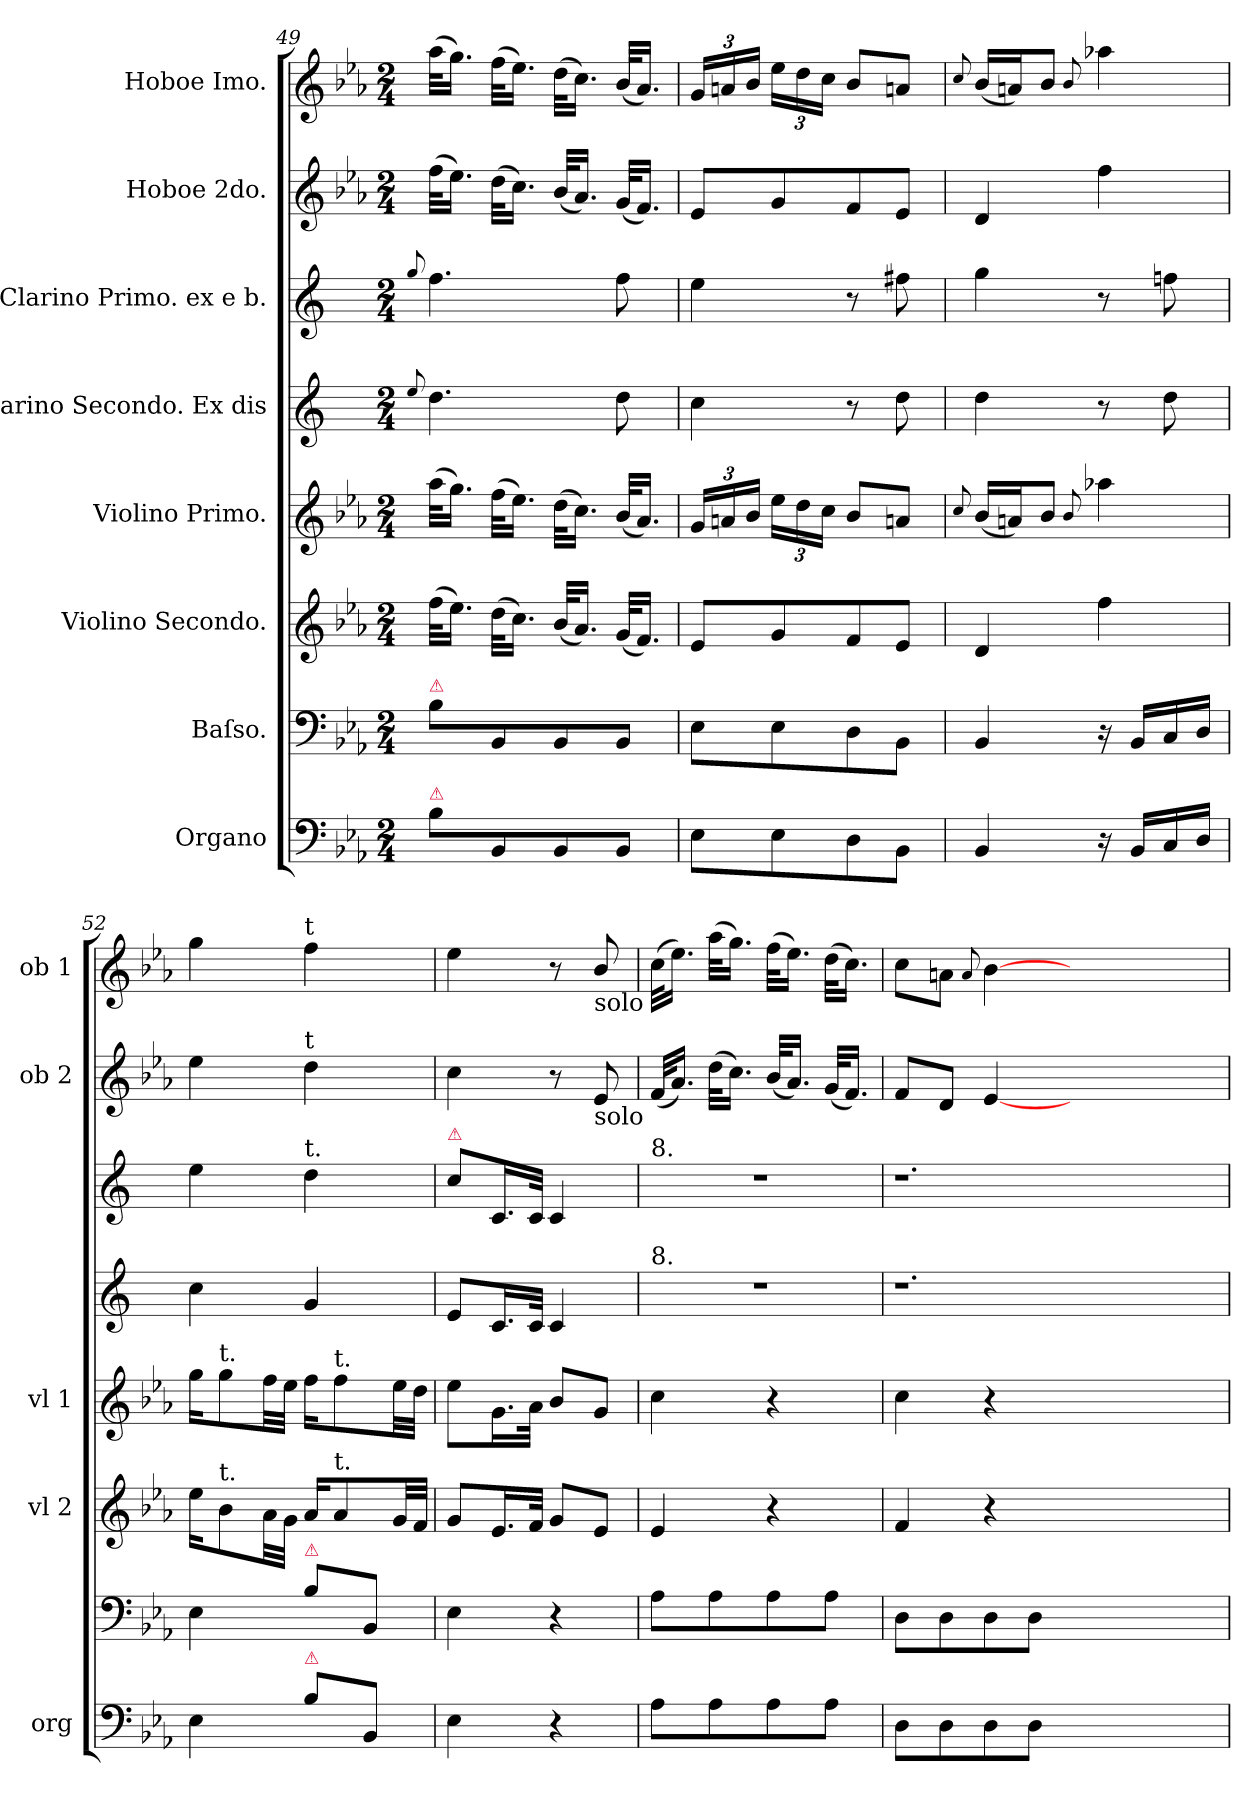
**kern	**dynam	**kern	**kern	**dynam	**kern	**dynam	**kern	**kern	**kern	**kern
*part8	*part8	*part7	*part6	*part6	*part5	*part5	*part4	*part3	*part2	*part1
*staff8	*staff8	*staff7	*staff6	*staff6	*staff5	*staff5	*staff4	*staff3	*staff2	*staff1
*I"Organo	*	*I"Baſso.	*I"Violino Secondo.	*	*I"Violino Primo.	*	*I"Clarino Secondo. Ex dis	*I"Clarino Primo. ex e b.	*I"Hoboe 2do.	*I"Hoboe Imo.
*I'org	*	*	*I'vl 2	*	*I'vl 1	*	*	*	*I'ob 2	*I'ob 1
*clefF4	*	*clefF4	*clefG2	*	*clefG2	*	*clefG2	*clefG2	*clefG2	*clefG2
*	*	*	*	*	*	*	*ITrd-2c-3	*ITrd-2c-3	*	*
*k[b-e-a-]	*	*k[b-e-a-]	*k[b-e-a-]	*	*k[b-e-a-]	*	*k[b-e-a-]	*k[b-e-a-]	*k[b-e-a-]	*k[b-e-a-]
*E-:	*	*E-:	*E-:	*	*E-:	*	*E-:	*E-:	*E-:	*E-:
*M2/4	*	*M2/4	*M2/4	*	*M2/4	*	*M2/4	*M2/4	*M2/4	*M2/4
=49	=49	=49	=49	=49	=49	=49	=49	=49	=49	=49
.	.	.	.	.	.	.	8qqgg/	8qqbb-/	.	.
!	!	!LO:TX:a:color=crimson:t=⚠	!	!	!	!	!	!	!	!
!LO:TX:a:color=crimson:t=⚠	!	!	!	!	!	!	!	!	!	!
8B-\L	.	8B-\L	(32ff\KLL	.	(32aa-\KLL	.	4.ff\	4.aa-\	(32ff\KLL	(32aa-\KLL
.	.	.	16.ee-\JJ)	.	16.gg\JJ)	.	.	.	16.ee-\JJ)	16.gg\JJ)
8BB-/	.	8BB-/	(32dd\KLL	.	(32ff\KLL	.	.	.	(32dd\KLL	(32ff\KLL
.	.	.	16.cc\JJ)	.	16.ee-\JJ)	.	.	.	16.cc\JJ)	16.ee-\JJ)
8BB-/	.	8BB-/	(32b-/KLL	.	(32dd\KLL	.	.	.	(32b-/KLL	(32dd\KLL
.	.	.	16.a-/JJ)	.	16.cc\JJ)	.	.	.	16.a-/JJ)	16.cc\JJ)
8BB-/J	.	8BB-/J	(32g/KLL	.	(32b-/KLL	.	8ff\	8aa-\	(32g/KLL	(32b-/KLL
.	.	.	16.f/JJ)	.	16.a-/JJ)	.	.	.	16.f/JJ)	16.a-/JJ)
=50	=50	=50	=50	=50	=50	=50	=50	=50	=50	=50
8E-\L	.	8E-\L	8e-/L	.	24g/LL	.	4ee-\	4gg\	8e-/L	24g/LL
.	.	.	.	.	24an/	.	.	.	.	24an/
.	.	.	.	.	24b-/JJ	.	.	.	.	24b-/JJ
8E-\	.	8E-\	8g/	.	24ee-\LL	.	.	.	8g/	24ee-\LL
.	.	.	.	.	24dd\	.	.	.	.	24dd\
.	.	.	.	.	24cc\JJ	.	.	.	.	24cc\JJ
8D\	.	8D\	8f/	.	8b-/L	.	8r	8r	8f/	8b-/L
8BB-\J	.	8BB-\J	8e-/J	.	8an/J	.	8ff\	8aan\	8e-/J	8an/J
=51	=51	=51	=51	=51	=51	=51	=51	=51	=51	=51
.	.	.	.	.	8qqcc/	.	.	.	.	8qqcc/
4BB-/	.	4BB-/	4d/	.	(16b-/LL	.	4ff\	4bb-\	4d/	(16b-/LL
.	.	.	.	.	16an/J)	.	.	.	.	16an/J)
.	.	.	.	.	8b-/J	.	.	.	.	8b-/J
.	.	.	.	.	8qqb-/	.	.	.	.	8qqb-/
16r	.	16r	4ff\	.	4aa-X\	.	8r	8r	4ff\	4aa-X\
16BB-/LL	.	16BB-/LL	.	.	.	.	.	.	.	.
16C/	.	16C/	.	.	.	.	8ff\	8aa-X\	.	.
16D/JJ	.	16D/JJ	.	.	.	.	.	.	.	.
=52	=52	=52	=52	=52	=52	=52	=52	=52	=52	=52
4E-\	.	4E-\	16ee-\KL	.	16gg\KL	.	4ee-\	4gg\	4ee-\	4gg\
!	!	!	!	!	!LO:TX:a:t=t.	!	!	!	!	!
!	!	!	!LO:TX:a:t=t.	!	!	!	!	!	!	!
.	.	.	8b-\	.	8gg\	.	.	.	.	.
.	.	.	32a-\LL	.	32ff\LL	.	.	.	.	.
.	.	.	32g\JJJ	.	32ee-\JJJ	.	.	.	.	.
!	!	!	!	!	!	!	!	!	!	!LO:TX:a:t=t
!	!	!	!	!	!	!	!	!	!LO:TX:a:t=t	!
!	!	!	!	!	!	!	!	!LO:TX:a:t=t.	!	!
!	!	!LO:TX:a:color=crimson:t=⚠	!	!	!	!	!	!	!	!
!LO:TX:a:color=crimson:t=⚠	!	!	!	!	!	!	!	!	!	!
8B-\L	.	8B-\L	16a-/KL	.	16ff\KL	.	4b-/	4ff\	4dd\	4ff\
!	!	!	!	!	!LO:TX:a:t=t.	!	!	!	!	!
!	!	!	!LO:TX:a:t=t.	!	!	!	!	!	!	!
.	.	.	8a-/	.	8ff\	.	.	.	.	.
8BB-/J	.	8BB-/J	.	.	.	.	.	.	.	.
.	.	.	32g/LL	.	32ee-\LL	.	.	.	.	.
.	.	.	32f/JJJ	.	32dd\JJJ	.	.	.	.	.
=53	=53	=53	=53	=53	=53	=53	=53	=53	=53	=53
!	!	!	!	!	!	!	!	!LO:TX:a:color=crimson:t=⚠	!	!
4E-\	.	4E-\	8g/L	.	8ee-\L	.	8g/L	8ee-\L	4cc\	4ee-\
.	.	.	16.e-/L	.	16.g\L	.	16.e-/L	16.e-/L	.	.
.	.	.	32f/JJk	.	32a-\JJk	.	32e-/JJk	32e-/JJk	.	.
4r	.	4r	8g/L	.	8b-/L	.	4e-/	4e-/	8r	8r
!	!	!	!	!	!	!	!	!	!	!LO:TX:b:t=solo
!	!	!	!	!	!	!	!	!	!LO:TX:b:t=solo	!
.	.	.	8e-/J	.	8g/J	.	.	.	8e-/	8b-/
=54	=54	=54	=54	=54	=54	=54	=54	=54	=54	=54
!	!	!	!	!	!	!	!	!LO:TX:a:t=8.	!	!
!	!	!	!	!	!	!	!LO:TX:a:t=8.	!	!	!
!	!LO:DY:b	!	!	!LO:DY:b	!	!LO:DY:b	!	!	!	!
8A-\L	piano.	8A-\L	4e-/	pia&colon;	4cc\	pia	2r	2r	(32f/KLL	(32cc\KLL
.	.	.	.	.	.	.	.	.	16.a-/JJ)	16.ee-\JJ)
8A-\	.	8A-\	.	.	.	.	.	.	(32dd\KLL	(32aa-\KLL
.	.	.	.	.	.	.	.	.	16.cc\JJ)	16.gg\JJ)
8A-\	.	8A-\	4r	.	4r	.	.	.	(32b-/KLL	(32ff\KLL
.	.	.	.	.	.	.	.	.	16.a-/JJ)	16.ee-\JJ)
8A-\J	.	8A-\J	.	.	.	.	.	.	(32g/KLL	(32dd\KLL
.	.	.	.	.	.	.	.	.	16.f/JJ)	16.cc\JJ)
=55	=55	=55	=55	=55	=55	=55	=55	=55	=55	=55
8D\L	.	8D\L	4f/	.	4cc\	.	1.r	1.r	8f/L	8cc\L
8D\	.	8D\	.	.	.	.	.	.	8d/J	8an\J
.	.	.	.	.	.	.	.	.	.	8qqa/
8D\	.	8D\	4r	.	4r	.	.	.	[4e-/	[4b-\
8D\J	.	8D\J	.	.	.	.	.	.	.	.
1ryy	.	1ryy	1ryy	.	1ryy	.	.	.	1ryy	1ryy
=	=	=	=	=	=	=	=	=	=	=
*-	*-	*-	*-	*-	*-	*-	*-	*-	*-	*-
